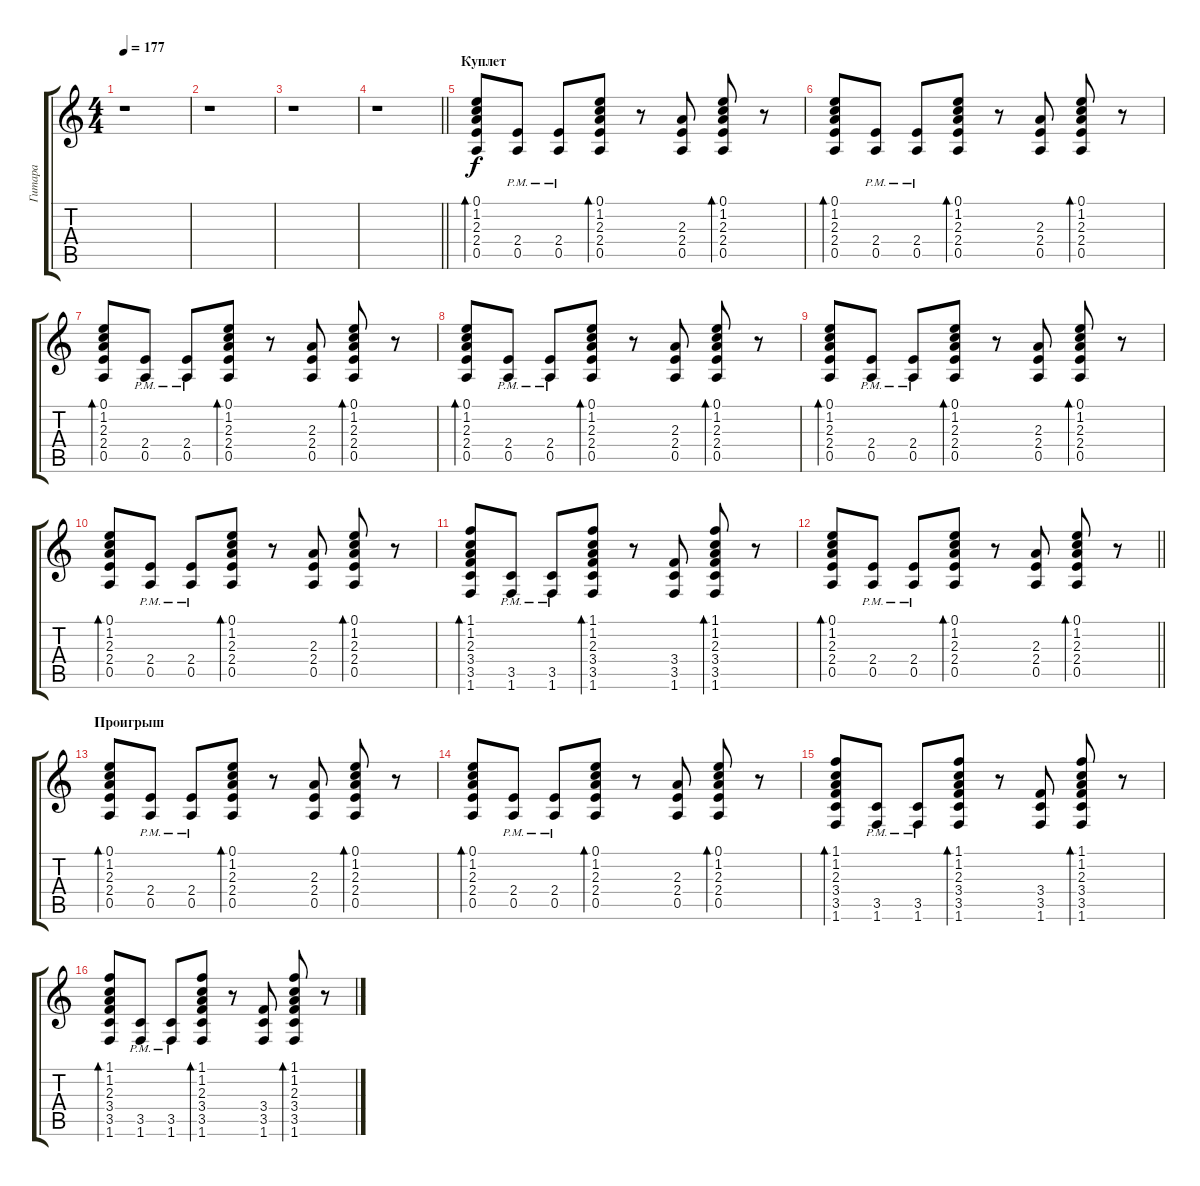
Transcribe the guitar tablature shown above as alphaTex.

\track ("Гитара" "Гитара") {instrument electricguitarclean}
\staff {score tabs}
\tuning (E4 B3 G3 D3 A2 E2) {hide}
\ts (4 4)
\tempo 177
\clef g2
\ks c
r.1{dy f} |
r.1 |
r.1 |
\barLineRight lightlight
r.1 |
\section ("" "Куплет")
(0.1 1.2 2.3 2.4 0.5).8{bd 60} (2.4{pm} 0.5{pm}).8 (2.4{pm} 0.5{pm}).8 (0.1 1.2 2.3 2.4 0.5).8{bd 60} r.8 (2.3 2.4 0.5).8 (0.1 1.2 2.3 2.4 0.5).8{bd 60} r.8 |
(0.1 1.2 2.3 2.4 0.5).8{bd 60} (2.4{pm} 0.5{pm}).8 (2.4{pm} 0.5{pm}).8 (0.1 1.2 2.3 2.4 0.5).8{bd 60} r.8 (2.3 2.4 0.5).8 (0.1 1.2 2.3 2.4 0.5).8{bd 60} r.8 |
(0.1 1.2 2.3 2.4 0.5).8{bd 60} (2.4{pm} 0.5{pm}).8 (2.4{pm} 0.5{pm}).8 (0.1 1.2 2.3 2.4 0.5).8{bd 60} r.8 (2.3 2.4 0.5).8 (0.1 1.2 2.3 2.4 0.5).8{bd 60} r.8 |
(0.1 1.2 2.3 2.4 0.5).8{bd 60} (2.4{pm} 0.5{pm}).8 (2.4{pm} 0.5{pm}).8 (0.1 1.2 2.3 2.4 0.5).8{bd 60} r.8 (2.3 2.4 0.5).8 (0.1 1.2 2.3 2.4 0.5).8{bd 60} r.8 |
(0.1 1.2 2.3 2.4 0.5).8{bd 60} (2.4{pm} 0.5{pm}).8 (2.4{pm} 0.5{pm}).8 (0.1 1.2 2.3 2.4 0.5).8{bd 60} r.8 (2.3 2.4 0.5).8 (0.1 1.2 2.3 2.4 0.5).8{bd 60} r.8 |
(0.1 1.2 2.3 2.4 0.5).8{bd 60} (2.4{pm} 0.5{pm}).8 (2.4{pm} 0.5{pm}).8 (0.1 1.2 2.3 2.4 0.5).8{bd 60} r.8 (2.3 2.4 0.5).8 (0.1 1.2 2.3 2.4 0.5).8{bd 60} r.8 |
(1.1 1.2 2.3 3.4 3.5 1.6).8{bd 60} (3.5{pm} 1.6{pm}).8 (3.5{pm} 1.6).8 (1.1 1.2 2.3 3.4 3.5 1.6).8{bd 60} r.8 (3.4 3.5 1.6).8 (1.1 1.2 2.3 3.4 3.5 1.6).8{bd 60} r.8 |
\barLineRight lightlight
(0.1 1.2 2.3 2.4 0.5).8{bd 60} (2.4{pm} 0.5{pm}).8 (2.4{pm} 0.5{pm}).8 (0.1 1.2 2.3 2.4 0.5).8{bd 60} r.8 (2.3 2.4 0.5).8 (0.1 1.2 2.3 2.4 0.5).8{bd 60} r.8 |
\section ("" "Проигрыш")
(0.1 1.2 2.3 2.4 0.5).8{bd 60} (2.4{pm} 0.5{pm}).8 (2.4{pm} 0.5{pm}).8 (0.1 1.2 2.3 2.4 0.5).8{bd 60} r.8 (2.3 2.4 0.5).8 (0.1 1.2 2.3 2.4 0.5).8{bd 60} r.8 |
(0.1 1.2 2.3 2.4 0.5).8{bd 60} (2.4{pm} 0.5{pm}).8 (2.4{pm} 0.5{pm}).8 (0.1 1.2 2.3 2.4 0.5).8{bd 60} r.8 (2.3 2.4 0.5).8 (0.1 1.2 2.3 2.4 0.5).8{bd 60} r.8 |
(1.1 1.2 2.3 3.4 3.5 1.6).8{bd 60} (3.5{pm} 1.6{pm}).8 (3.5{pm} 1.6).8 (1.1 1.2 2.3 3.4 3.5 1.6).8{bd 60} r.8 (3.4 3.5 1.6).8 (1.1 1.2 2.3 3.4 3.5 1.6).8{bd 60} r.8 |
(1.1 1.2 2.3 3.4 3.5 1.6).8{bd 60} (3.5{pm} 1.6{pm}).8 (3.5{pm} 1.6).8 (1.1 1.2 2.3 3.4 3.5 1.6).8{bd 60} r.8 (3.4 3.5 1.6).8 (1.1 1.2 2.3 3.4 3.5 1.6).8{bd 60} r.8
